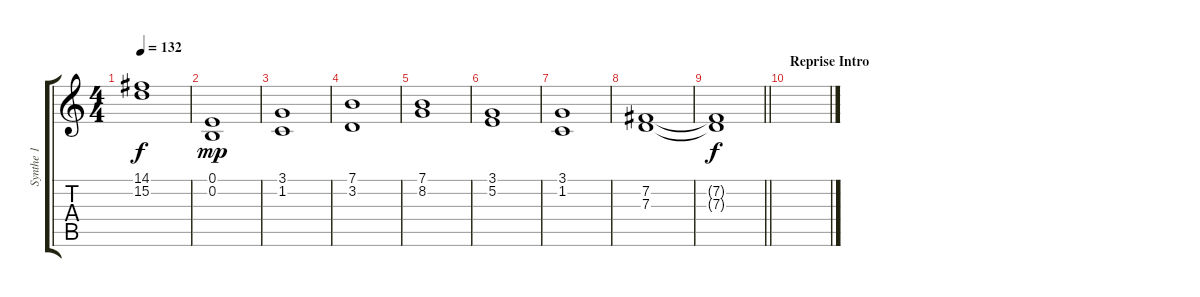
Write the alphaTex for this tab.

\track ("Synthe 1" "Synthe 1") {instrument drawbarorgan}
\staff {score tabs}
\tuning (E4 B3 G3 D3 A2 E2) {hide}
\ts (4 4)
\tempo 132
\clef g2
\ks c
(14.1{t} 15.2{t}).1{dy f} |
(0.1 0.2).1{dy mp} |
(3.1 1.2).1 |
(7.1 3.2).1 |
(7.1 8.2).1 |
(3.1 5.2).1 |
(3.1 1.2).1 |
(7.2 7.3).1 |
\barLineRight lightlight
(7.2{t} 7.3{t}).1{dy f} |
\section ("" "Reprise Intro")
